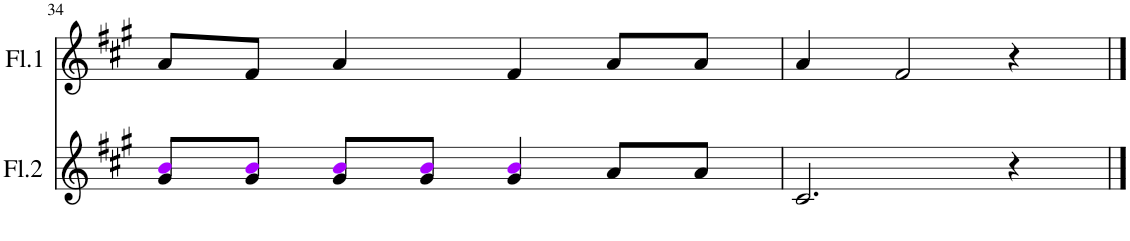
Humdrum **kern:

**kern	**kern
*part2	*part1
*staff2	*staff1
*I"Flauta 2	*I"Flauta 1
*I'Fl.2	*I'Fl.1
!!LO:PB:g=z
*clefG2	*clefG2
*k[f#c#g#]	*k[f#c#g#]
*M4/4	*M4/4
=34	=34
8g#/ 8bi/L	8a/L
8g#/ 8bi/J	8f#/J
8g#/ 8bi/L	4a/
8g#/ 8bi/J	.
4g#/ 4bi/	4f#/
8a/L	8a/L
8a/J	8a/J
=35	=35
2.c#/	4a/
.	2f#/
4r	4r
==	==
*-	*-
